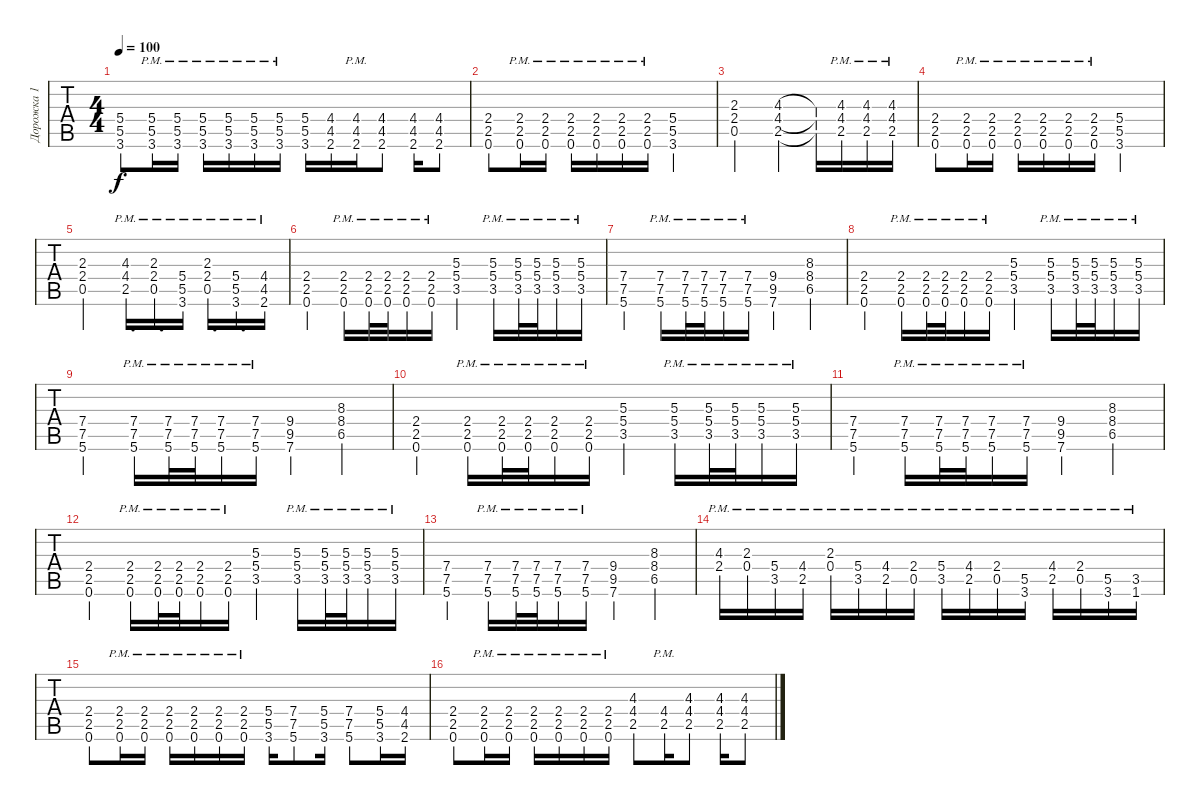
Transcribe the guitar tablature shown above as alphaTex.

\track ("Дорожка 1" "Дорожка 1") {instrument distortionguitar}
\staff {tabs}
\tuning (E4 B3 G3 D3 A2 E2) {hide}
\ts (4 4)
\tempo 100
\clef g2
\ks c
(5.4 5.5 3.6).8{dy f} (5.4{pm} 5.5{pm} 3.6{pm}).16 (5.4{pm} 5.5{pm} 3.6{pm}).16 (5.4{pm} 5.5{pm} 3.6{pm}).16 (5.4{pm} 5.5{pm} 3.6{pm}).16 (5.4{pm} 5.5{pm} 3.6{pm}).16 (5.4{pm} 5.5{pm} 3.6{pm}).16 (5.4 5.5 3.6).16 (4.4 4.5 2.6).16 (4.4{pm} 4.5{pm st} 2.6{pm st}).16 (4.4 4.5 2.6).8 (4.4 4.5 2.6).16 (4.4 4.5 2.6).8 |
(2.4 2.5 0.6).8 (2.4{pm} 2.5{pm} 0.6{pm}).16 (2.4{pm} 2.5{pm} 0.6{pm}).16 (2.4{pm} 2.5{pm} 0.6{pm}).16 (2.4{pm} 2.5{pm} 0.6{pm}).16 (2.4{pm} 2.5{pm} 0.6{pm}).16 (2.4{pm} 2.5{pm} 0.6{pm}).16 (5.4 5.5 3.6).2 |
(2.3 2.4 0.5).2 (4.3 4.4 2.5).4 (4.3{t} 4.4{t} 2.5{t}).16 (4.3{pm} 4.4{pm} 2.5{pm}).16 (4.3{pm} 4.4{pm} 2.5{pm}).16 (4.3{pm} 4.4{pm} 2.5{pm}).16 |
(2.4 2.5 0.6).8 (2.4{pm} 2.5{pm} 0.6{pm}).16 (2.4{pm} 2.5{pm} 0.6{pm}).16 (2.4{pm} 2.5{pm} 0.6{pm}).16 (2.4{pm} 2.5{pm} 0.6{pm}).16 (2.4{pm} 2.5{pm} 0.6{pm}).16 (2.4{pm} 2.5{pm} 0.6{pm}).16 (5.4 5.5 3.6).2 |
(2.3 2.4 0.5).2 (4.3{pm} 4.4{pm} 2.5{pm}).16{d} (2.3{pm} 2.4{pm} 0.5{pm}).16{d} (5.4{pm} 5.5{pm} 3.6{pm}).16 (2.3{pm} 2.4{pm} 0.5{pm}).16{d} (5.4{pm} 5.5{pm} 3.6{pm}).16{d} (4.4{pm} 4.5{pm} 2.6{pm}).16 |
(2.4 2.5 0.6).4 (2.4{pm} 2.5{pm} 0.6{pm}).16 (2.4{pm} 2.5{pm} 0.6{pm}).32 (2.4{pm} 2.5{pm} 0.6{pm}).32 (2.4{pm} 2.5{pm} 0.6{pm}).16 (2.4{pm} 2.5{pm} 0.6{pm}).16 (5.3 5.4 3.5).4 (5.3{pm} 5.4{pm} 3.5{pm}).16 (5.3{pm} 5.4{pm} 3.5{pm}).32 (5.3{pm} 5.4{pm} 3.5{pm}).32 (5.3{pm} 5.4{pm} 3.5{pm}).16 (5.3{pm} 5.4{pm} 3.5{pm}).16 |
(7.4 7.5 5.6).4 (7.4{pm} 7.5{pm} 5.6{pm}).16 (7.4{pm} 7.5{pm} 5.6{pm}).32 (7.4{pm} 7.5{pm} 5.6{pm}).32 (7.4{pm} 7.5{pm} 5.6{pm}).16 (7.4{pm} 7.5{pm} 5.6{pm}).16 (9.4 9.5 7.6).4 (8.3 8.4 6.5).4 |
(2.4 2.5 0.6).4 (2.4{pm} 2.5{pm} 0.6{pm}).16 (2.4{pm} 2.5{pm} 0.6{pm}).32 (2.4{pm} 2.5{pm} 0.6{pm}).32 (2.4{pm} 2.5{pm} 0.6{pm}).16 (2.4{pm} 2.5{pm} 0.6{pm}).16 (5.3 5.4 3.5).4 (5.3{pm} 5.4{pm} 3.5{pm}).16 (5.3{pm} 5.4{pm} 3.5{pm}).32 (5.3{pm} 5.4{pm} 3.5{pm}).32 (5.3{pm} 5.4{pm} 3.5{pm}).16 (5.3{pm} 5.4{pm} 3.5{pm}).16 |
(7.4 7.5 5.6).4 (7.4{pm} 7.5{pm} 5.6{pm}).16 (7.4{pm} 7.5{pm} 5.6{pm}).32 (7.4{pm} 7.5{pm} 5.6{pm}).32 (7.4{pm} 7.5{pm} 5.6{pm}).16 (7.4{pm} 7.5{pm} 5.6{pm}).16 (9.4 9.5 7.6).4 (8.3 8.4 6.5).4 |
(2.4 2.5 0.6).4 (2.4{pm} 2.5{pm} 0.6{pm}).16 (2.4{pm} 2.5{pm} 0.6{pm}).32 (2.4{pm} 2.5{pm} 0.6{pm}).32 (2.4{pm} 2.5{pm} 0.6{pm}).16 (2.4{pm} 2.5{pm} 0.6{pm}).16 (5.3 5.4 3.5).4 (5.3{pm} 5.4{pm} 3.5{pm}).16 (5.3{pm} 5.4{pm} 3.5{pm}).32 (5.3{pm} 5.4{pm} 3.5{pm}).32 (5.3{pm} 5.4{pm} 3.5{pm}).16 (5.3{pm} 5.4{pm} 3.5{pm}).16 |
(7.4 7.5 5.6).4 (7.4{pm} 7.5{pm} 5.6{pm}).16 (7.4{pm} 7.5{pm} 5.6{pm}).32 (7.4{pm} 7.5{pm} 5.6{pm}).32 (7.4{pm} 7.5{pm} 5.6{pm}).16 (7.4{pm} 7.5{pm} 5.6{pm}).16 (9.4 9.5 7.6).4 (8.3 8.4 6.5).4 |
(2.4 2.5 0.6).4 (2.4{pm} 2.5{pm} 0.6{pm}).16 (2.4{pm} 2.5{pm} 0.6{pm}).32 (2.4{pm} 2.5{pm} 0.6{pm}).32 (2.4{pm} 2.5{pm} 0.6{pm}).16 (2.4{pm} 2.5{pm} 0.6{pm}).16 (5.3 5.4 3.5).4 (5.3{pm} 5.4{pm} 3.5{pm}).16 (5.3{pm} 5.4{pm} 3.5{pm}).32 (5.3{pm} 5.4{pm} 3.5{pm}).32 (5.3{pm} 5.4{pm} 3.5{pm}).16 (5.3{pm} 5.4{pm} 3.5{pm}).16 |
(7.4 7.5 5.6).4 (7.4{pm} 7.5{pm} 5.6{pm}).16 (7.4{pm} 7.5{pm} 5.6{pm}).32 (7.4{pm} 7.5{pm} 5.6{pm}).32 (7.4{pm} 7.5{pm} 5.6{pm}).16 (7.4{pm} 7.5{pm} 5.6{pm}).16 (9.4 9.5 7.6).4 (8.3 8.4 6.5).4 |
(4.3{pm} 2.4{pm}).16 (2.3{pm} 0.4{pm}).16 (5.4{pm} 3.5{pm}).16 (4.4{pm} 2.5{pm}).16 (2.3{pm} 0.4{pm}).16 (5.4{pm} 3.5{pm}).16 (4.4{pm} 2.5{pm}).16 (2.4{pm} 0.5{pm}).16 (5.4{pm} 3.5{pm}).16 (4.4{pm} 2.5{pm}).16 (2.4{pm} 0.5{pm}).16 (5.5{pm} 3.6{pm}).16 (4.4{pm} 2.5{pm}).16 (2.4{pm} 0.5{pm}).16 (5.5{pm} 3.6{pm}).16 (3.5{pm} 1.6{pm}).16 |
(2.4 2.5 0.6).8 (2.4{pm} 2.5{pm} 0.6{pm}).16 (2.4{pm} 2.5{pm} 0.6{pm}).16 (2.4{pm} 2.5{pm} 0.6{pm}).16 (2.4{pm} 2.5{pm} 0.6{pm}).16 (2.4{pm} 2.5{pm} 0.6{pm}).16 (2.4{pm} 2.5{pm} 0.6{pm}).16 (5.4 5.5 3.6).16 (7.4 7.5 5.6).8 (5.4 5.5 3.6).16 (7.4 7.5 5.6).8 (5.4 5.5 3.6).16 (4.4 4.5 2.6).16 |
(2.4 2.5 0.6).8 (2.4{pm} 2.5{pm} 0.6{pm}).16 (2.4{pm} 2.5{pm} 0.6{pm}).16 (2.4{pm} 2.5{pm} 0.6{pm}).16 (2.4{pm} 2.5{pm} 0.6{pm}).16 (2.4{pm} 2.5{pm} 0.6{pm}).16 (2.4{pm} 2.5{pm} 0.6{pm}).16 (4.3 4.4 2.5).8 (4.4{pm} 2.5{pm}).16 (4.3 4.4 2.5).8 (4.3 4.4 2.5).16 (4.3 4.4 2.5).8
